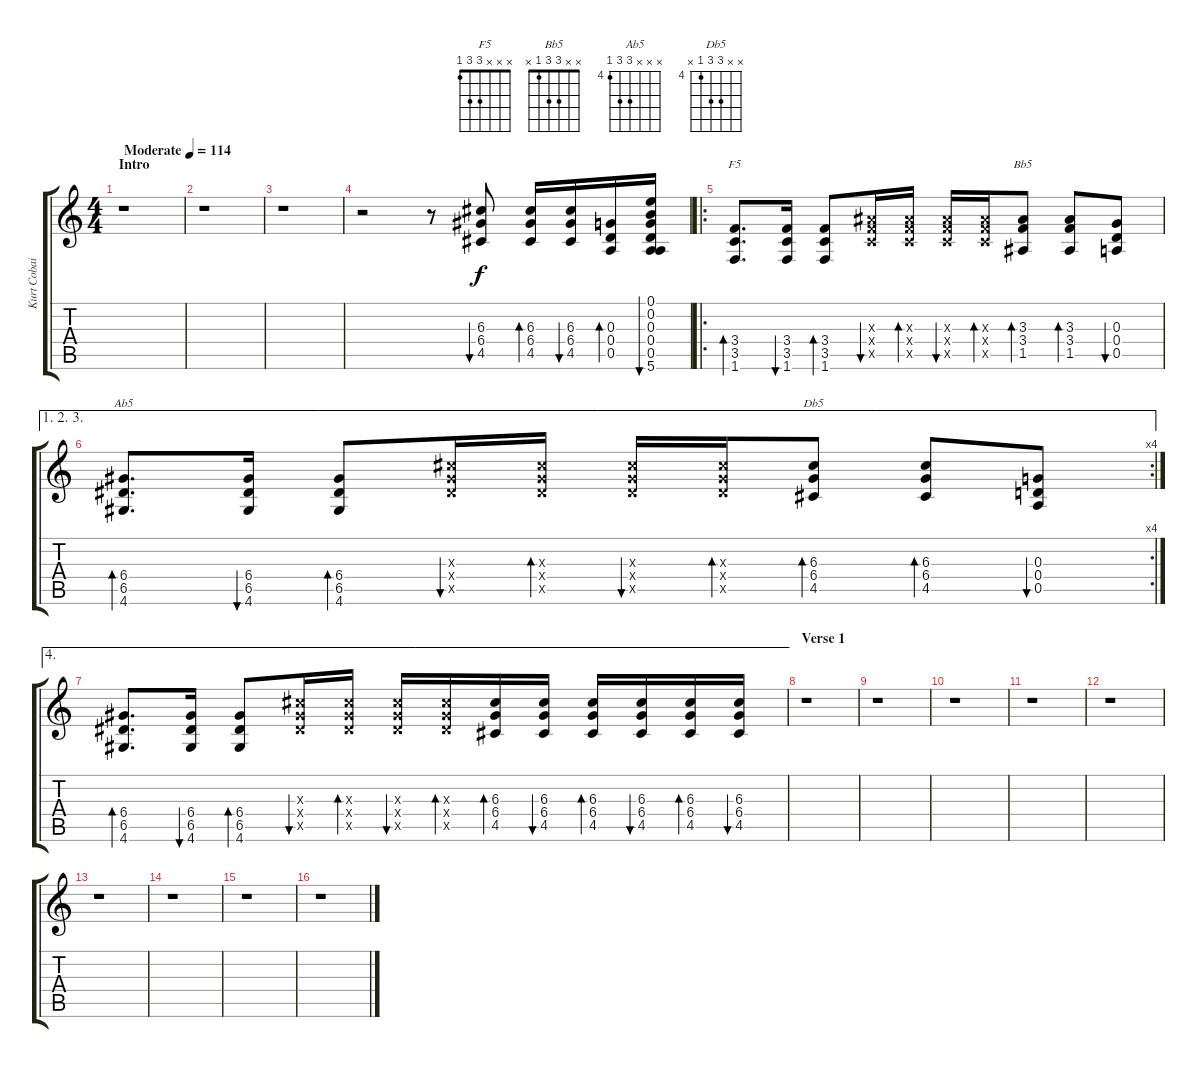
\track ("Kurt Cobain - Main Guitar" "Kurt Cobai") {instrument distortionguitar}
\staff {score tabs}
\tuning (E4 B3 G3 D3 A2 E2) {hide}
\chord ("F5" x x x 3 3 1)
\chord ("Bb5" x x 3 3 1 x)
\chord ("Ab5" x x x 6 6 4) {firstfret 4}
\chord ("Db5" x x 6 6 4 x) {firstfret 4}
\ts (4 4)
\section ("" "Intro")
\tempo (114 "Moderate")
\clef g2
\ks c
r.1{dy f instrument distortionguitar} |
r.1 |
r.1 |
r.2 r.8 (6.3 6.4 4.5).8{bu 30} (6.3 6.4 4.5).16{bd 30} (6.3 6.4 4.5).16{bu 30} (0.3 0.4 0.5).16{bd 30} (0.1 0.2 0.3 0.4 0.5 5.6).16{bu 30} |
\ro
(3.4 3.5 1.6).8{d bd 30 ch "F5"} (3.4 3.5 1.6).16{bu 30} (3.4 3.5 1.6).8{bd 30} (3.3{x} 3.4{x} 3.5{x}).16{bu 30} (3.3{x} 3.4{x} 3.5{x}).16{bd 30} (3.3{x} 3.4{x} 3.5{x}).16{bu 30} (3.3{x} 3.4{x} 3.5{x}).16{bd 30} (3.3 3.4 1.5).8{bd 30 ch "Bb5"} (3.3 3.4 1.5).8{bd 30} (0.3 0.4 0.5).8{bu 30} |
\ae (1 2 3)
\rc 4
(6.4 6.5 4.6).8{d bd 30 ch "Ab5"} (6.4 6.5 4.6).16{bu 30} (6.4 6.5 4.6).8{bd 30} (6.3{x} 6.4{x} 6.5{x}).16{bu 30} (6.3{x} 6.4{x} 6.5{x}).16{bd 30} (6.3{x} 6.4{x} 6.5{x}).16{bu 30} (6.3{x} 6.4{x} 6.5{x}).16{bd 30} (6.3 6.4 4.5).8{bd 30 ch "Db5"} (6.3 6.4 4.5).8{bd 30} (0.3 0.4 0.5).8{bu 30} |
\ae 4
(6.4 6.5 4.6).8{d bd 30} (6.4 6.5 4.6).16{bu 30} (6.4 6.5 4.6).8{bd 30} (6.3{x} 6.4{x} 6.5{x}).16{bu 30} (6.3{x} 6.4{x} 6.5{x}).16{bd 30} (6.3{x} 6.4{x} 6.5{x}).16{bu 30} (6.3{x} 6.4{x} 6.5{x}).16{bd 30} (6.3 6.4 4.5).16{bd 30} (6.3 6.4 4.5).16{bu 30} (6.3 6.4 4.5).16{bd 30} (6.3 6.4 4.5).16{bu 30} (6.3 6.4 4.5).16{bd 30} (6.3 6.4 4.5).16{bu 30} |
\section ("" "Verse 1")
r.1 |
r.1 |
r.1 |
r.1 |
r.1 |
r.1 |
r.1 |
r.1 |
r.1
